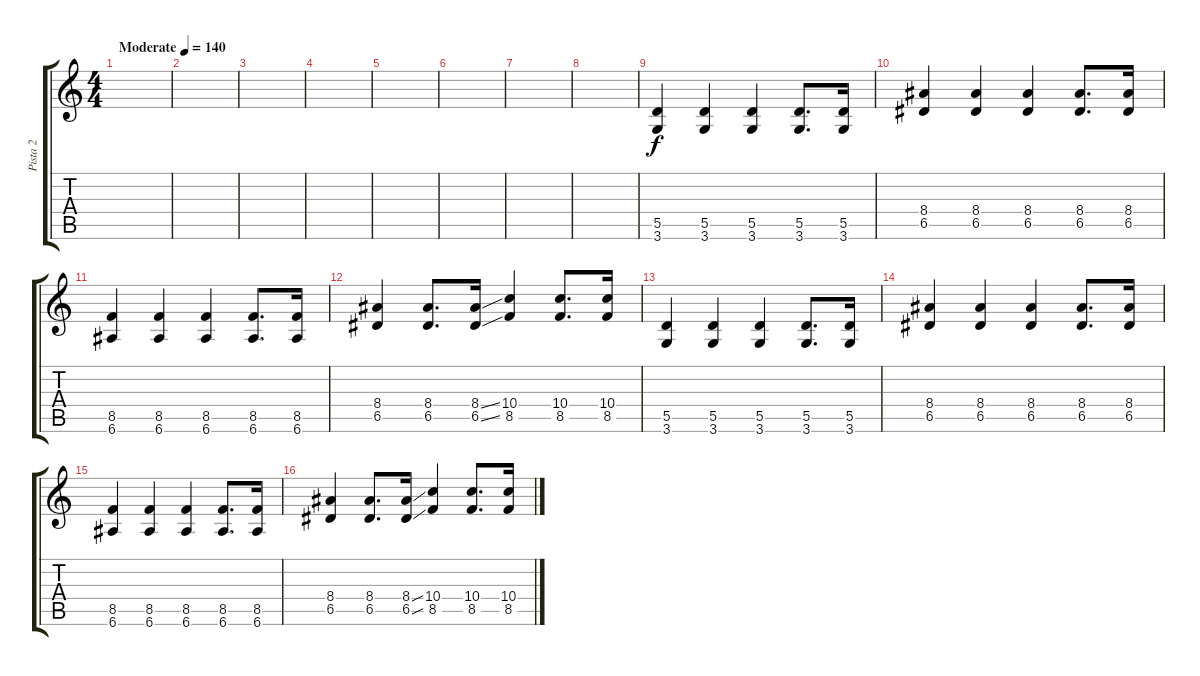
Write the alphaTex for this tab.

\track ("Pista 2" "Pista 2") {instrument overdrivenguitar}
\staff {score tabs}
\tuning (E4 B3 G3 D3 A2 E2) {hide}
\ts (4 4)
\tempo (140 "Moderate")
\clef g2
\ks c
|
|
|
|
|
|
|
|
(5.5 3.6).4 (5.5 3.6).4 (5.5 3.6).4 (5.5 3.6).8{d} (5.5 3.6).16 |
(8.4 6.5).4 (8.4 6.5).4 (8.4 6.5).4 (8.4 6.5).8{d} (8.4 6.5).16 |
(8.5 6.6).4 (8.5 6.6).4 (8.5 6.6).4 (8.5 6.6).8{d} (8.5 6.6).16 |
(8.4 6.5).4 (8.4 6.5).8{d} (8.4{ss} 6.5{ss}).16 (10.4 8.5).4 (10.4 8.5).8{d} (10.4 8.5).16 |
(5.5 3.6).4 (5.5 3.6).4 (5.5 3.6).4 (5.5 3.6).8{d} (5.5 3.6).16 |
(8.4 6.5).4 (8.4 6.5).4 (8.4 6.5).4 (8.4 6.5).8{d} (8.4 6.5).16 |
(8.5 6.6).4 (8.5 6.6).4 (8.5 6.6).4 (8.5 6.6).8{d} (8.5 6.6).16 |
(8.4 6.5).4 (8.4 6.5).8{d} (8.4{ss} 6.5{ss}).16 (10.4 8.5).4 (10.4 8.5).8{d} (10.4 8.5).16
